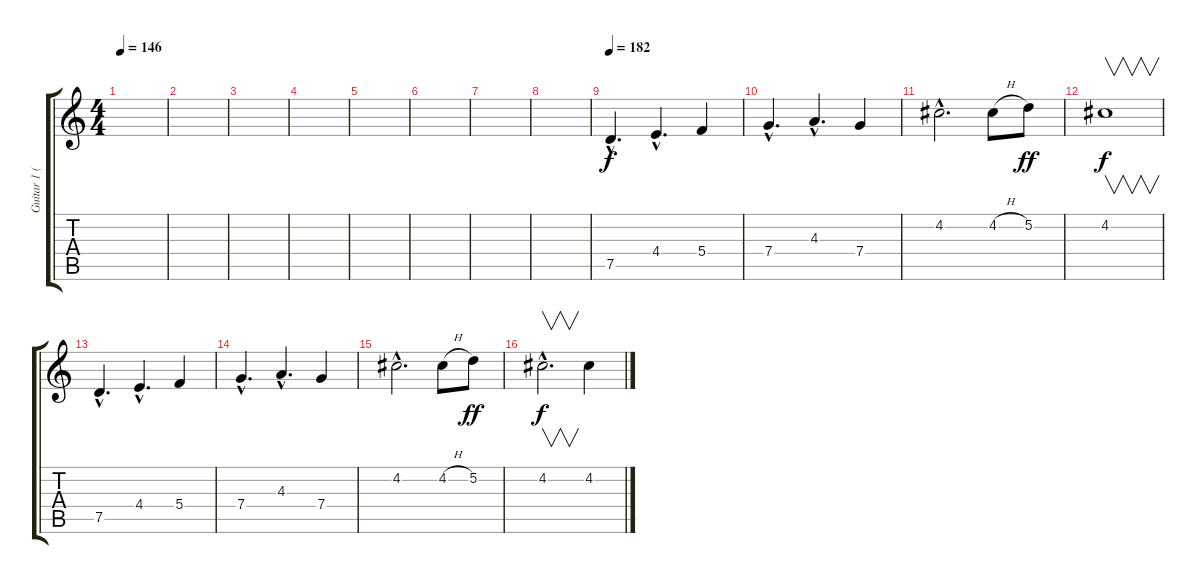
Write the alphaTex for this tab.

\track ("Guitar 1 (Solo)" "Guitar 1 (") {instrument distortionguitar}
\staff {score tabs}
\tuning (D4 A3 F3 C3 G2 D2) {hide}
\ts (4 4)
\tempo 146
\clef g2
\ks c
|
|
|
|
|
|
|
|
\tempo 182
7.5{hac}.4{d} 4.4{hac}.4{d} 5.4.4 |
7.4{hac}.4{d} 4.3{hac}.4{d} 7.4.4 |
4.2{hac}.2{d} 4.2{h}.8 5.2.8{dy ff} |
4.2.1{v dy f} |
7.5{hac}.4{d} 4.4{hac}.4{d} 5.4.4 |
7.4{hac}.4{d} 4.3{hac}.4{d} 7.4.4 |
4.2{hac}.2{d} 4.2{h}.8 5.2.8{dy ff} |
4.2{hac}.2{v d dy f} 4.2.4
